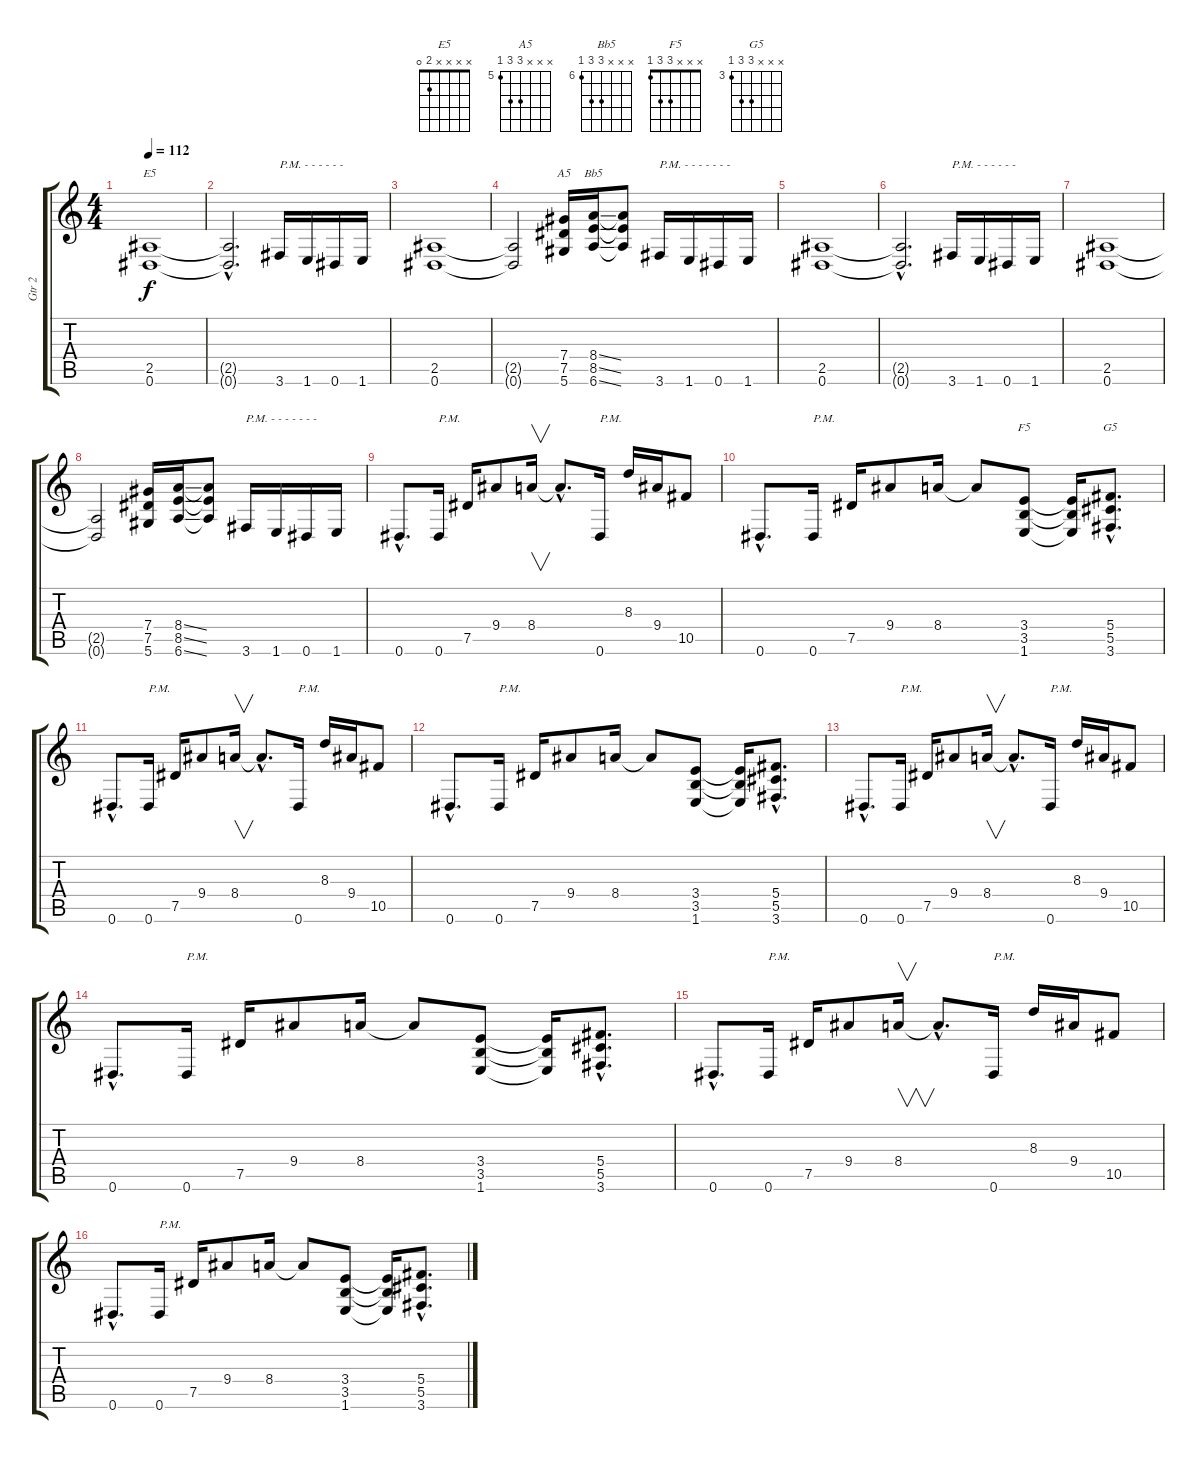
\track ("Gtr 2" "Gtr 2") {instrument distortionguitar}
\staff {score tabs}
\tuning (Eb4 Bb3 Gb3 Db3 Ab2 Eb2) {hide}
\chord ("E5" x x x x 2 0)
\chord ("A5" x x x 7 7 5) {firstfret 5}
\chord ("Bb5" x x x 8 8 6) {firstfret 6}
\chord ("F5" x x x 3 3 1)
\chord ("G5" x x x 5 5 3) {firstfret 3}
\ts (4 4)
\tempo 112
\clef g2
\ks c
(2.5 0.6).1{ch "E5" dy f} |
(2.5{hac t} 0.6{hac t}).2{d} 3.6.16{txt "P.M. - - - - - -"} 1.6.16 0.6.16 1.6.16 |
(2.5 0.6).1 |
(2.5{t} 0.6{t}).2 (7.4 7.5 5.6).16{ch "A5"} (8.4{ss} 8.5{ss} 6.6{ss}).16{ch "Bb5"} (8.4{t} 8.5{t} 6.6{t}).8 3.6.16{txt "P.M. - - - - - - - "} 1.6.16 0.6.16 1.6.16 |
(2.5 0.6).1 |
(2.5{hac t} 0.6{hac t}).2{d} 3.6.16{txt "P.M. - - - - - -"} 1.6.16 0.6.16 1.6.16 |
(2.5 0.6).1 |
(2.5{t} 0.6{t}).2 (7.4 7.5 5.6).16 (8.4{ss} 8.5{ss} 6.6{ss}).16 (8.4{t} 8.5{t} 6.6{t}).8 3.6.16{txt "P.M. - - - - - - - "} 1.6.16 0.6.16 1.6.16 |
0.6{hac}.8{d} 0.6.16{txt "P.M."} 7.5.16 9.4.8 8.4.16{v} 8.4{hac t}.8{d} 0.6.16{txt "P.M."} 8.3.16 9.4.16 10.5.8 |
0.6{hac}.8{d} 0.6.16{txt "P.M."} 7.5.16 9.4.8 8.4.16 8.4{t}.8 (3.4 3.5 1.6).8{ch "F5"} (3.4{t} 3.5{t} 1.6{t}).16 (5.4{hac} 5.5{hac} 3.6{hac}).8{d ch "G5"} |
0.6{hac}.8{d} 0.6.16{txt "P.M."} 7.5.16 9.4.8 8.4.16{v} 8.4{hac t}.8{d} 0.6.16{txt "P.M."} 8.3.16 9.4.16 10.5.8 |
0.6{hac}.8{d} 0.6.16{txt "P.M."} 7.5.16 9.4.8 8.4.16 8.4{t}.8 (3.4 3.5 1.6).8 (3.4{t} 3.5{t} 1.6{t}).16 (5.4{hac} 5.5{hac} 3.6{hac}).8{d} |
0.6{hac}.8{d} 0.6.16{txt "P.M."} 7.5.16 9.4.8 8.4.16{v} 8.4{hac t}.8{d} 0.6.16{txt "P.M."} 8.3.16 9.4.16 10.5.8 |
0.6{hac}.8{d} 0.6.16{txt "P.M."} 7.5.16 9.4.8 8.4.16 8.4{t}.8 (3.4 3.5 1.6).8 (3.4{t} 3.5{t} 1.6{t}).16 (5.4{hac} 5.5{hac} 3.6{hac}).8{d} |
0.6{hac}.8{d} 0.6.16{txt "P.M."} 7.5.16 9.4.8 8.4.16{v} 8.4{hac t}.8{d} 0.6.16{txt "P.M."} 8.3.16 9.4.16 10.5.8 |
0.6{hac}.8{d} 0.6.16{txt "P.M."} 7.5.16 9.4.8 8.4.16 8.4{t}.8 (3.4 3.5 1.6).8 (3.4{t} 3.5{t} 1.6{t}).16 (5.4{hac} 5.5{hac} 3.6{hac}).8{d}
